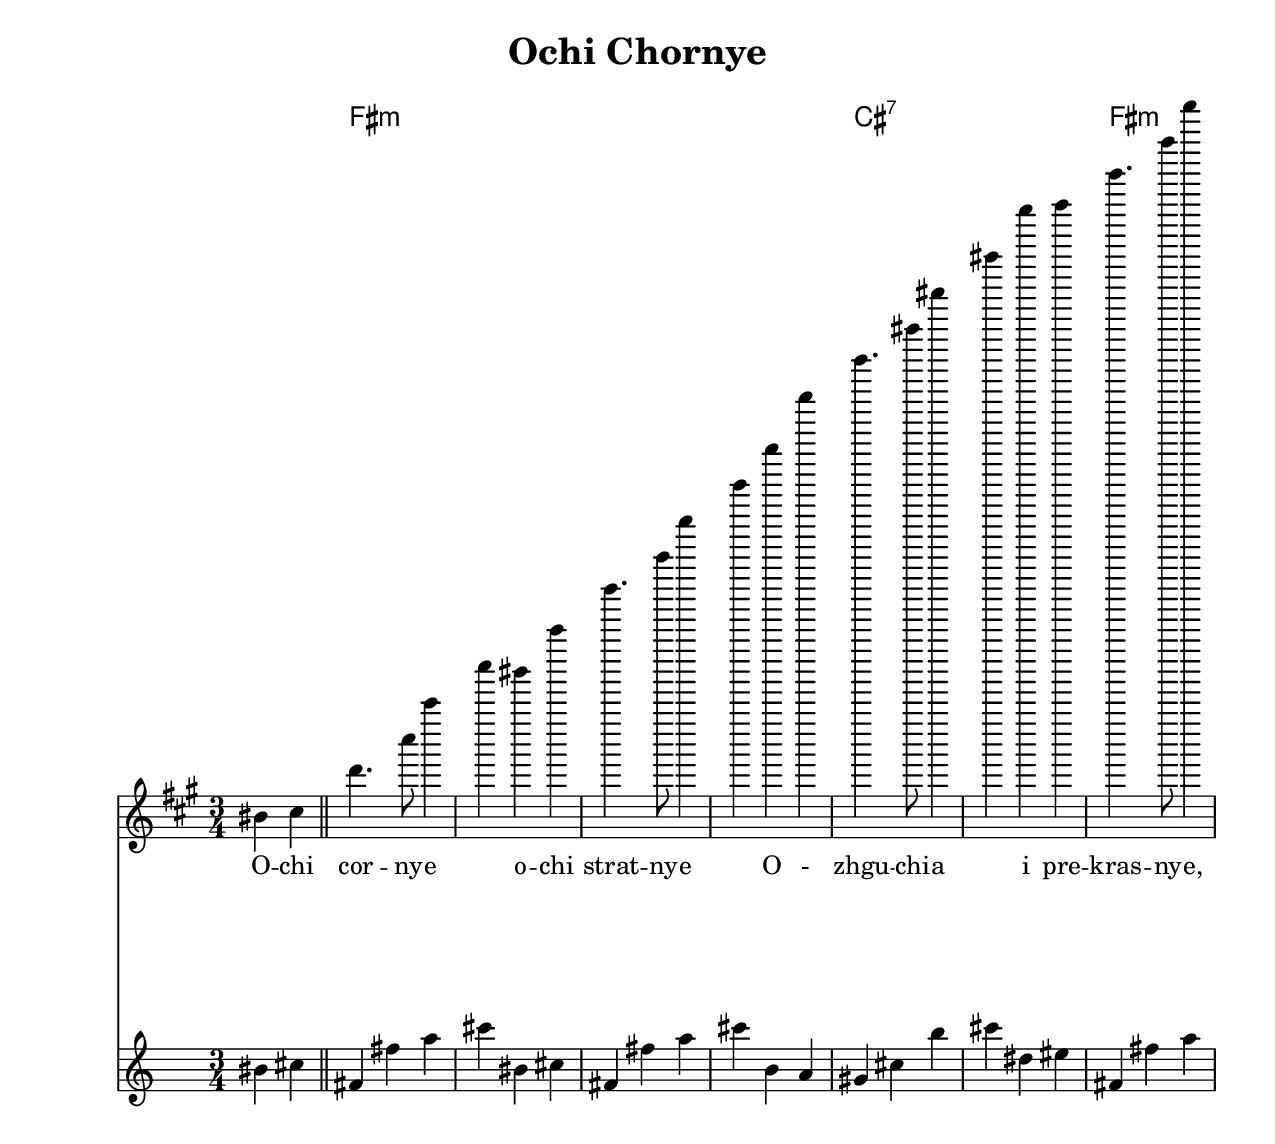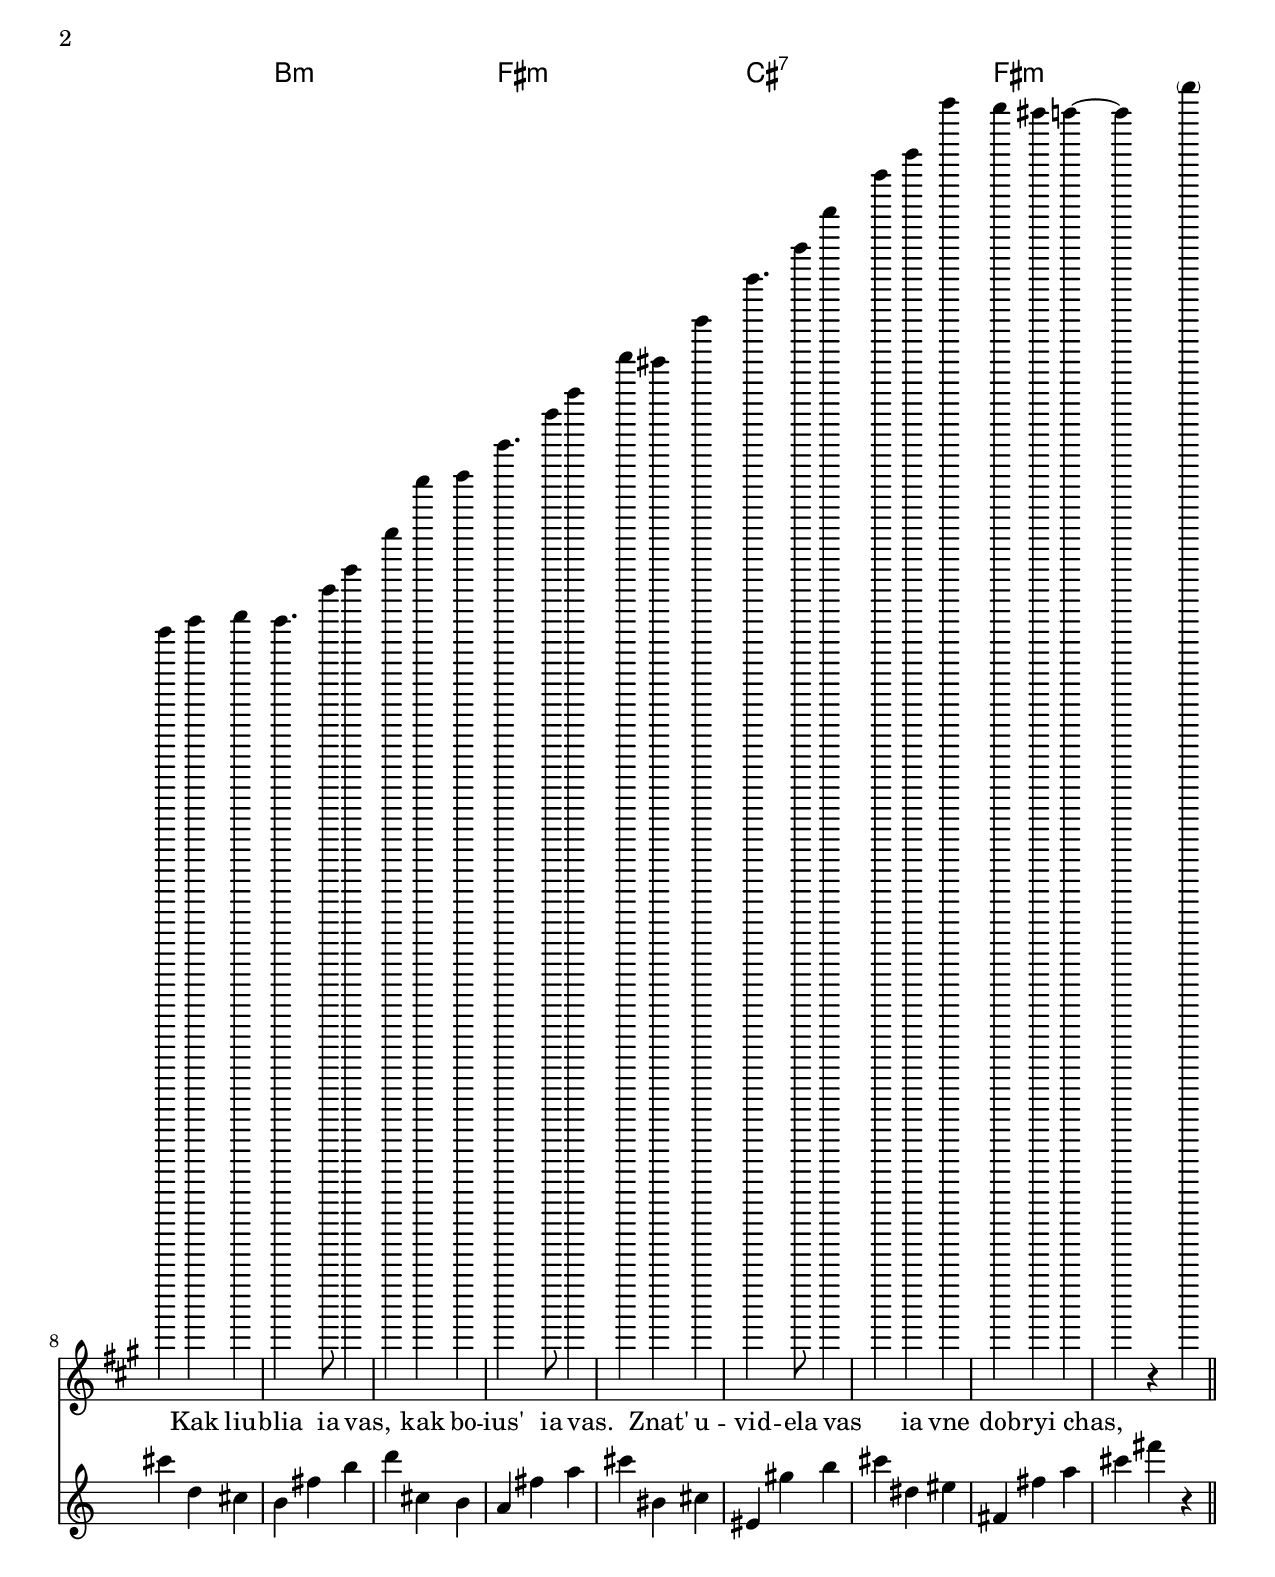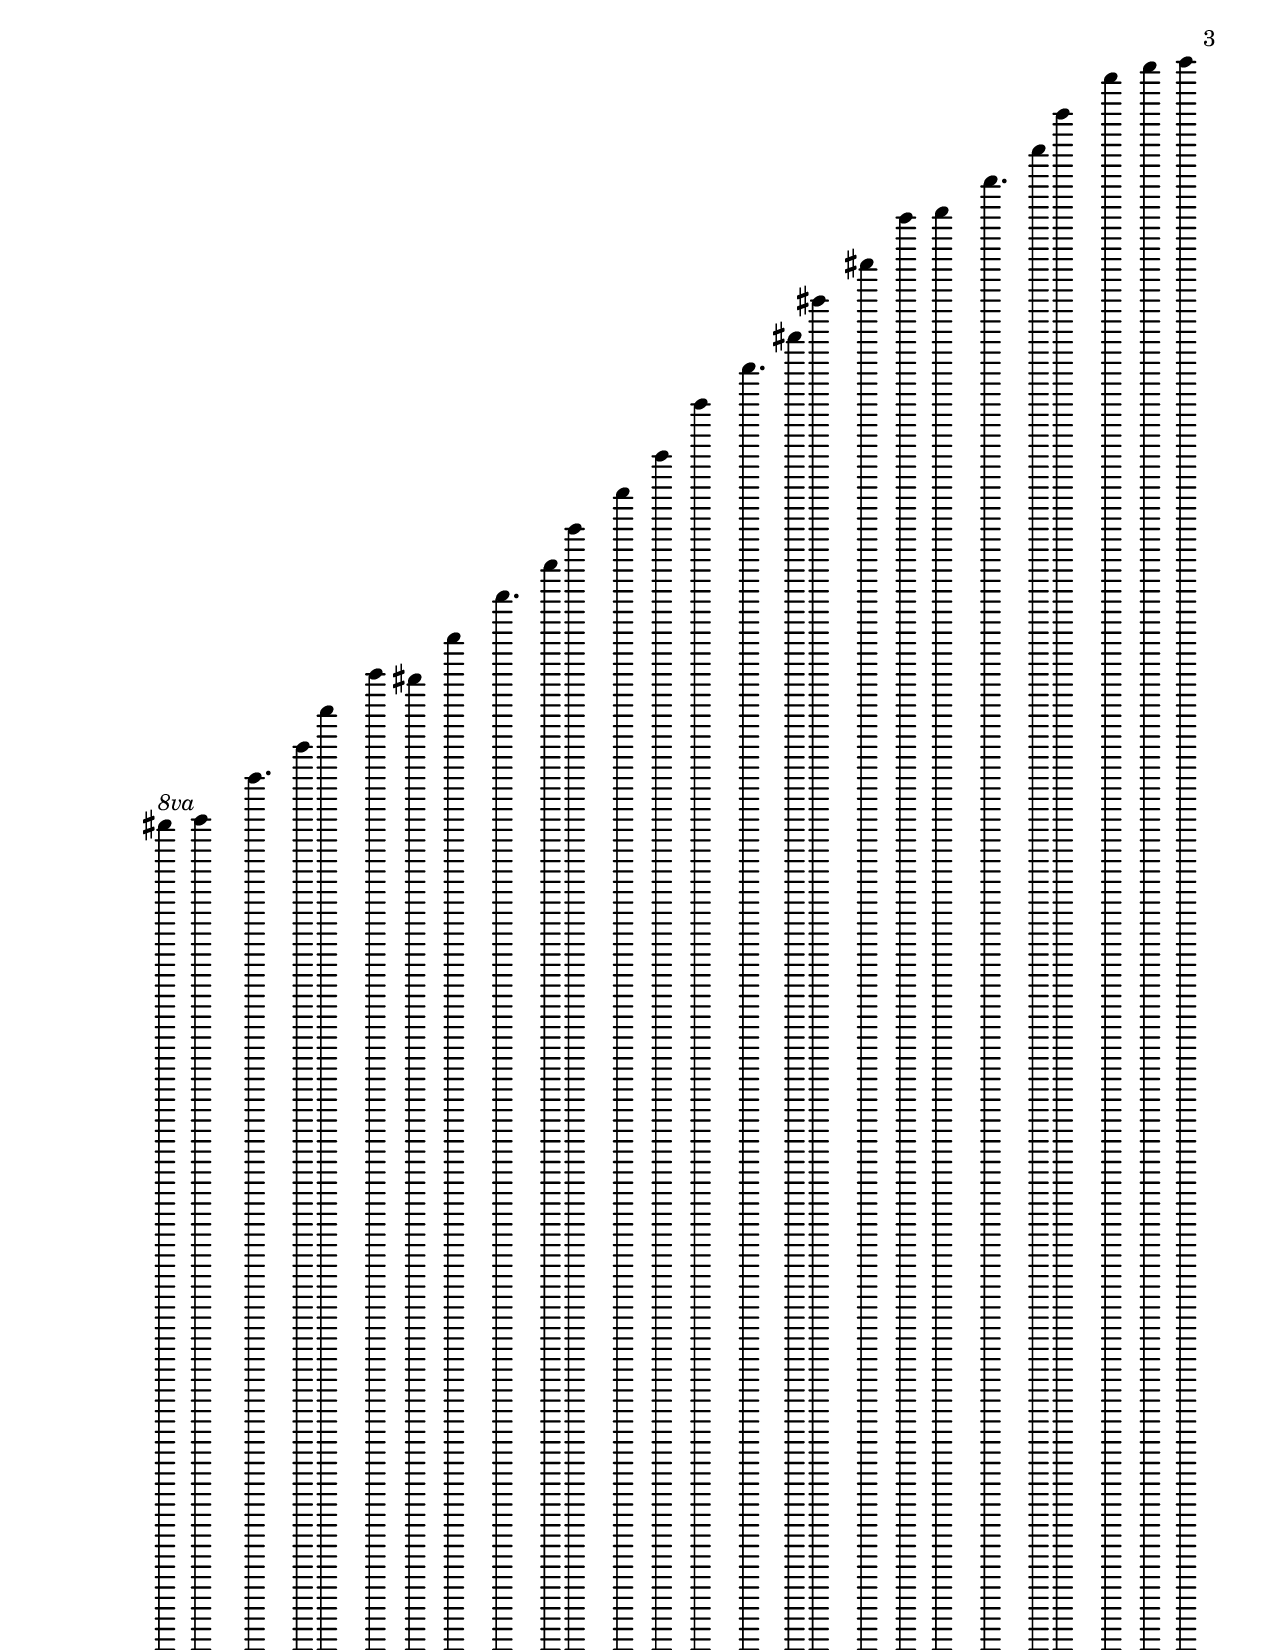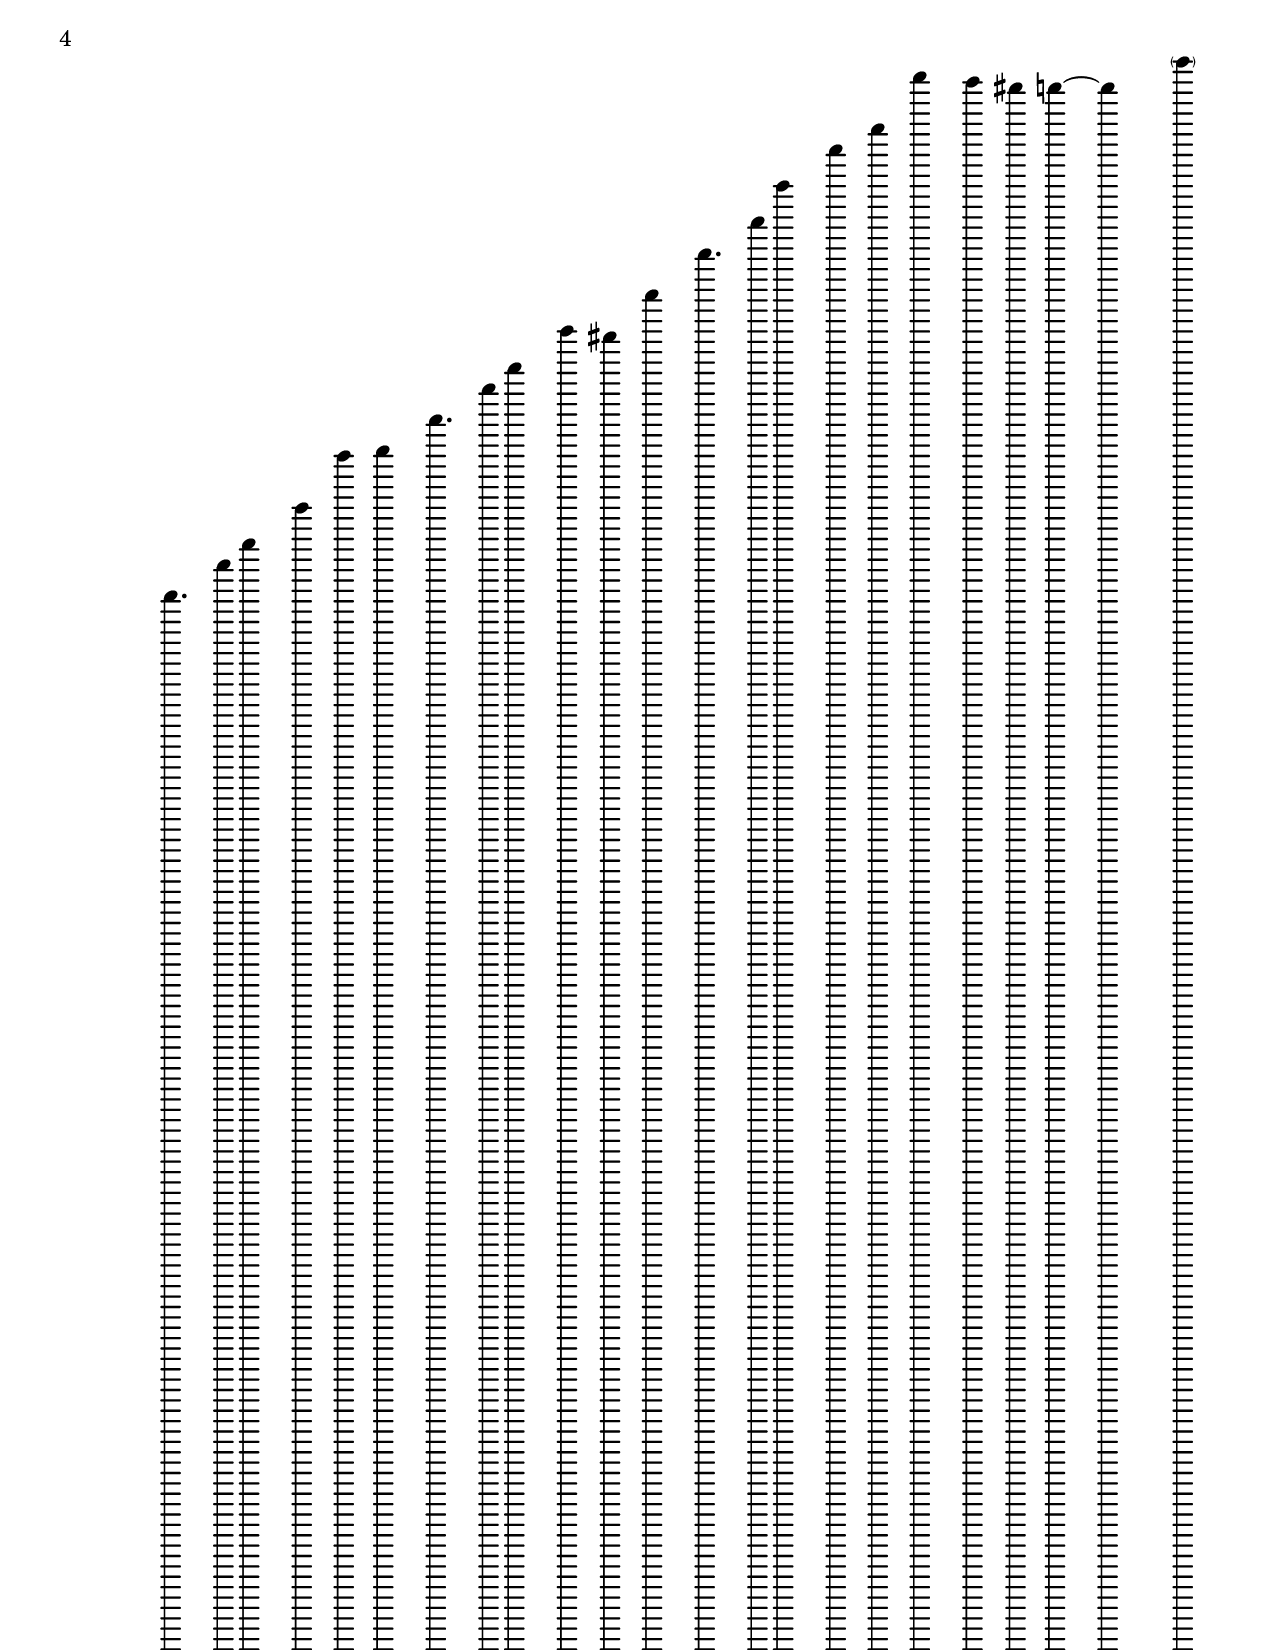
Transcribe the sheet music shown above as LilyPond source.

\version "2.18.0"
%\include "english.ly"

\paper{
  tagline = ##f
  print-all-headers = ##t
  #(set-paper-size "letter")
}
date = #(strftime "%d-%m-%Y" (localtime (current-time)))

%\markup{ \italic{ " Updated " \date  }  }

%\markup{ Got something to say? }

first = {

  \bar "||"
  d'4. cis'8 cis'4~
  cis'4 bis cis'|
  d'4. cis'8 cis'4~
  cis'4 cis' fis'

  fis'4. eis'8 eis'4~|
  eis'4 gis' a
  gis'4. fis'8 fis'4~
  fis'4 a b|

  a4. gis'8 d'4~
  d'4 gis' a|
  gis'4. fis'8 cis'4~|
  cis'4 bis cis'

  d'4. cis'8 cis'4~
  cis'4 gis' cis'
  b4 ais a~
  a4 r \parenthesize fis'
}

%#################################### Melody ########################
melody = \relative c'' {

  \clef treble
  \key fis \minor
  \time 3/4
  \partial 4*2  bis4 cis  %lead in notes
  \first
  \break
  \bar "||"

  \partial 4*2  bis'4^\markup { \italic 8va} cis  %lead in notes
  \first

}

%################################# Lyrics #####################
\addlyrics{
  O -- chi cor -- ny -- e
  o -- chi strat -- ny -- e
  O - zhgu -- chi -- a
  i pre -- kras -- ny -- e,
  Kak liu -- blia ia vas,
  kak bo -- ius' ia vas.
  Znat' u -- vid -- ela vas
  ia vne dob -- ryi chas,
}
%################################# Chords #######################

second = \relative c''{
  \partial 4*2  bis4 cis  %lead in notes
  fis,4 fis' a
  cis4 bis, cis
  fis,4 fis' a
  cis4 b, a

  gis4 cis b'
  cis4 dis, eis  %up 8va from orig.
  fis,4 fis' a
  cis4 d, cis

  b4 fis' b
  d4 cis, b
  a4 fis' a

  cis4 bis, cis
  eis,4 gis' b
  cis4 dis, eis  %up 8va from orig.
  fis,4 fis' a
  cis4 fis r

}
harmonies = \chordmode {
  s4*2
  fis4:m s2
  s4*9
  cis4:7 s2
  s4*3
  fis4:m s2
  s4*3
  b4:m s2
  s4*3
  fis4:m s2
  s4*3
  cis4:7 s2
  s4*3
  fis4:m
  s4*3
}

\score {
  <<
    \new ChordNames {
      \set chordChanges = ##t
      \harmonies
    }
    \new Staff
    \melody
    \new Staff \second
  >>
  \header{
    title= "Ochi Chornye"
    subtitle=""
    composer= ""
    instrument =""
    arranger= ""
  }
  \layout{indent = 1.0\cm}
  \midi{
    \tempo 4 = 120
  }
}
